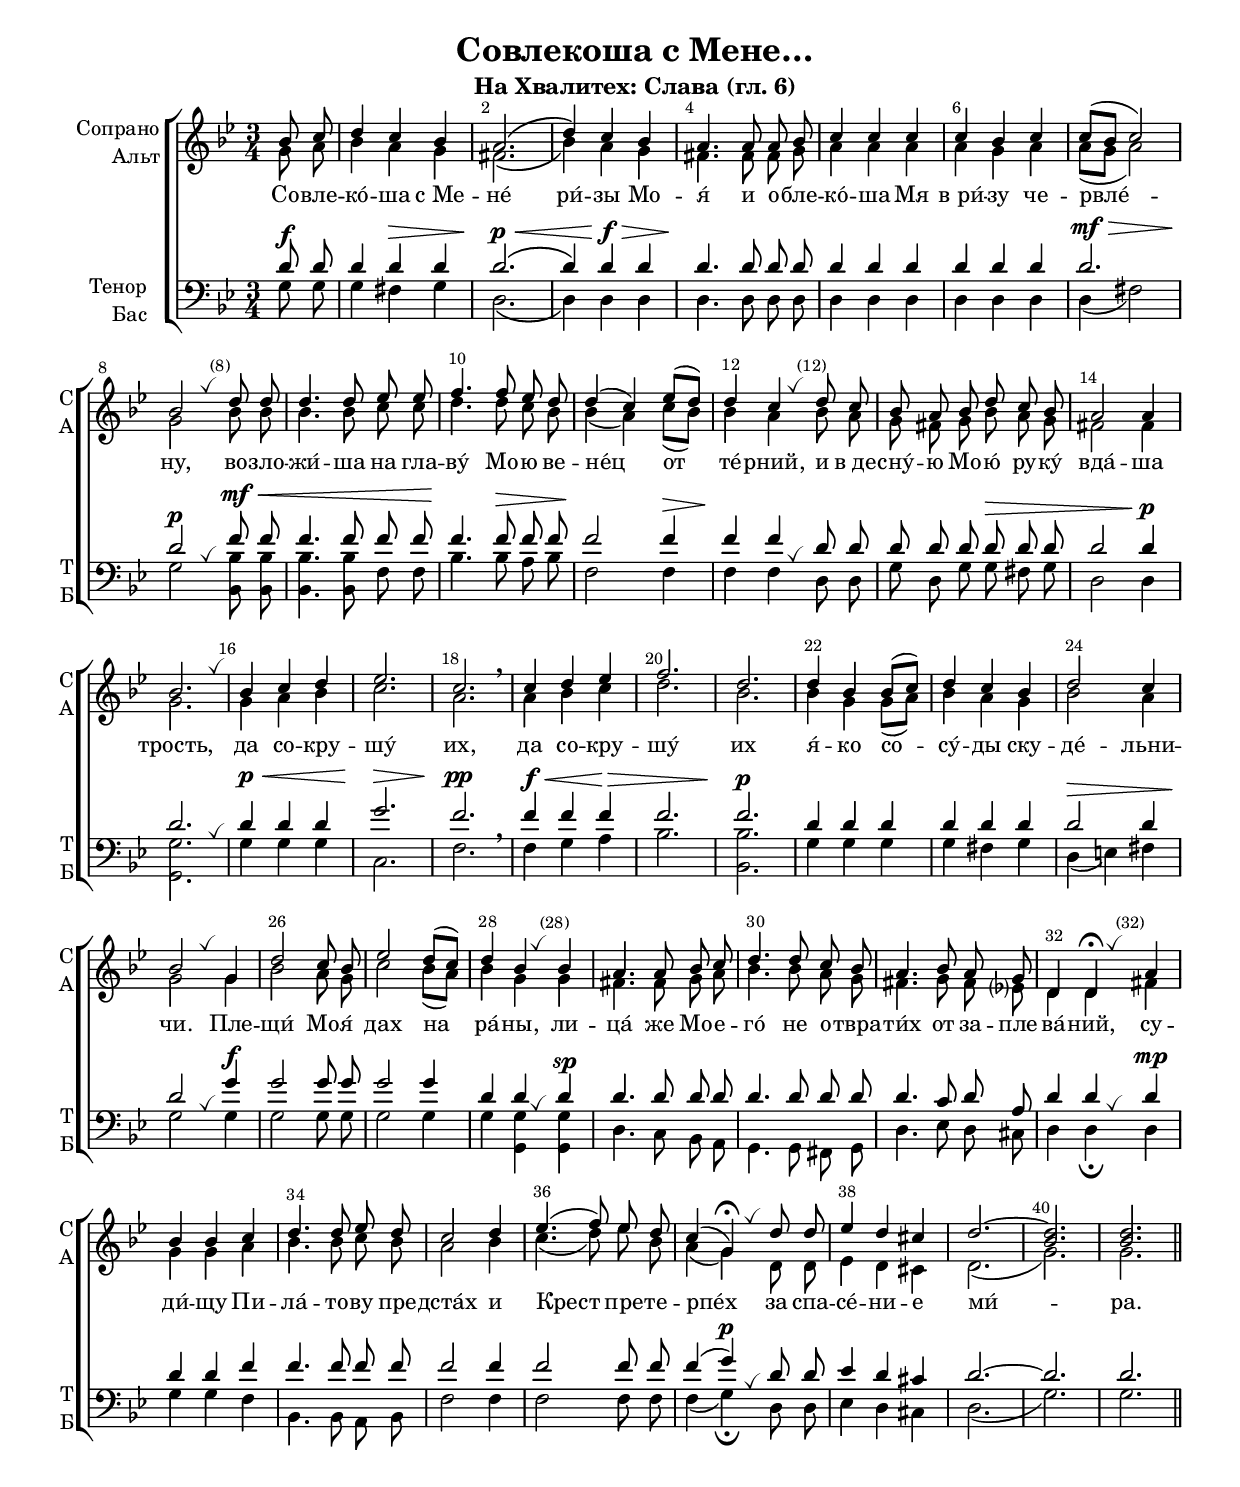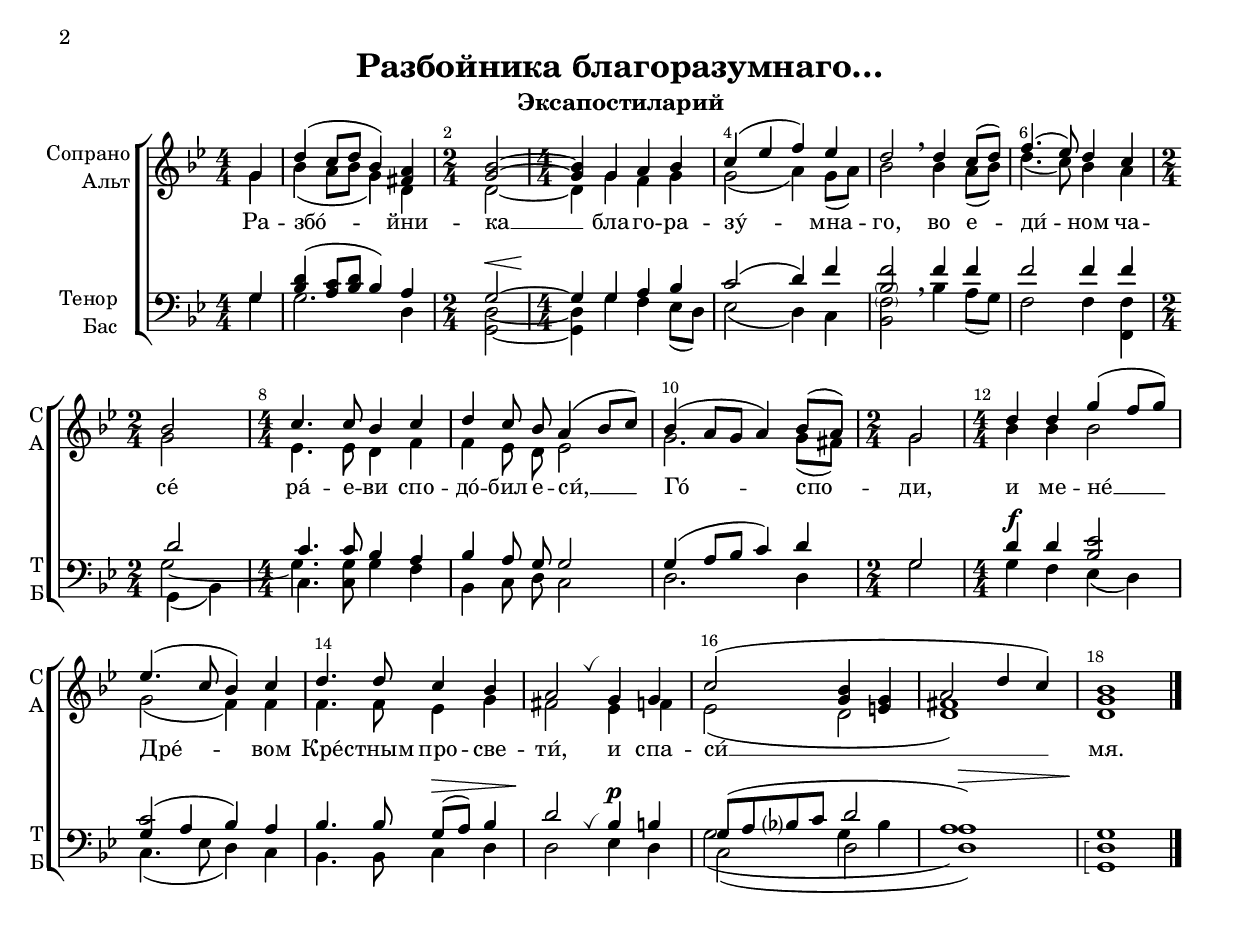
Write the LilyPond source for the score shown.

\version "2.18.2"

% закомментируйте строку ниже, чтобы получался pdf с навигацией
#(ly:set-option 'point-and-click #f)
#(ly:set-option 'midi-extension "mid")
#(set-default-paper-size "a4")
#(set-global-staff-size 18)

\header {
  title = "Совлекоша с Мене…"
  subtitle = "На Хвалитех: Слава (гл. 6)"
%  composer = "Composer"
  % Удалить строку версии LilyPond 
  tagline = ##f
}

abr = { \break }
abr = {}

pbr = { \pageBreak }
%pbr = {}

breathes = { \once \override BreathingSign.text = \markup { \musicglyph #"scripts.tickmark" } \breathe }

bort = {  % Динамика: вместо f, p пишем по-русски гр., т. и т.д.
  \override DynamicText.stencil = #(lambda (grob)(
                                                   grob-interpret-markup grob (                         
                                                                                let (( dyntxt (ly:grob-property grob 'text ) )  )
                                                                                ( set! dyntxt (cond
                                                                                               (( equal? dyntxt "f" ) "гр." ) 
                                                                                               (( equal? dyntxt "p" ) "т." )
                                                                                               )) #{ \markup \normal-text \italic $dyntxt #} )
                                                   )) }



melon = { \set melismaBusyProperties = #'() }
meloff = { \unset melismaBusyProperties }
solo = ^\markup\italic"Соло"
tutti =  ^\markup\italic"Все"

co = \cadenzaOn
cof = \cadenzaOff
cb = { \cadenzaOff \bar "||" }
cbr = { \bar "" }
cbar = { \cadenzaOff \bar "|" \cadenzaOn }
stemOff = { \hide Staff.Stem }
nat = { \once \hide Accidental }
%stemOn = { \unHideNotes Staff.Stem }

partiall = { \set Timing.measurePosition = #(ly:make-moment -1/4) }

global = {
  \key g \minor
  \numericTimeSignature
  \autoBeamOff
  \override Score.BarNumber.break-visibility = #end-of-line-invisible
  \override Score.BarNumber.X-offset = #1
  \override Score.BarNumber.self-alignment-X = #LEFT
  \set Score.barNumberVisibility = #(every-nth-bar-number-visible 2)
}

sopvoice = \relative c'' {
  \global
  \time 3/4
  \dynamicUp
  \autoBeamOff
  \partial 4 bes8 c |
  d4 c bes |
  a2.\( |
  d4\) c bes |
  a4. a8 a bes |
  c4 c c |
  c bes c |
  c8[( bes] c2) | \abr
  
  bes2 \breathes \bar ""  d8 d |
  d4. d8 es es |
  f4. f8 es d |
  d4( c) es8[( d]) |
  d4 c \breathes \bar ""  d8 c |
  bes a bes d c bes | \abr
  
  a2 a4 |
  bes2. \breathes |
  bes4 c d |
  es2. |
  c \breathe |
  c4 d es |
  f2. |
  d2. | \abr
  
  
  d4 bes bes8[( c]) |
  d4 c bes |
  d2 c4 |
  bes2 \breathes g4 |
  d'2 c8 bes |
  es2 d8[( c]) |
  d4 bes \breathes \bar ""  bes | \abr
  
  a4. a8 bes c |
  d4. d8 c bes |
  a4. bes8 a g |
  d4 d\fermata \breathes \bar ""  a' |
  bes bes c | \abr
  
  d4. d8 es d |
  c2 d4 |
  es4.( f8) es d |
  c4( g)\fermata \breathes d'8 d |
  es4 d cis |
  d2.~ |
  <bes d> |
  q \bar "||"
}


altvoice = \relative c'' {
  \global
  \dynamicUp
  \autoBeamOff
  \partial 4 g8 a |
  bes4 a g |
  fis2.\( |
  bes4\) a g |
  fis4. fis8 fis g |
  a4 a a |
  a g a |
  a8[( g] a2) |
  
  g2 bes8 bes |
  bes4. bes8 c c |
  d4. d8 c bes |
  bes4( a) c8[( bes]) |
  bes4 a bes8 a |
  g fis g bes a g |
  
  fis2 fis4 |
  g2. |
  g4 a bes |
  c2. |
  a2. |
  a4 bes c |
  d2.|
  bes |
  
  bes4 g g8[( a]) |
  bes4 a g |
  bes2 a4 |
  g2 g4 |
  bes2 a8 g |
  c2 bes8[( a]) |
  bes4 g g |
  
  fis4. fis8 g a |
  bes4. bes8 a g |
  fis4. g8 fis es? |
  d4 d fis |
  g g a |
  
  bes4. bes8 c bes |
  a2 bes4 |
  c4.( d8) es bes |
  a4( g) d8 d |
  es4 d cis |
  d2.( |
  g) |
  g
}


tenorvoice = \relative c' {
  \global
  \dynamicUp
  \autoBeamOff
  \partial 4 d8\f d |
  d4 d\> d |
  d2.\p\<\( |
  d4\) d\f\> d |
  d4.\! d8 d d |
  d4 d d |
  d d d |
  d2.\mf\> |
  d2\p \breathes f8\mf\< f |
  f4. f8 f f |
  f4.\! f8\> f f |
  f2\! f4\> |
  f\! f \breathes d8 d |
  d d d d\> d d |
  
  d2 d4\p d2. \breathes
  d4\p\< d d |
  g2.\> |
  f2.\pp \breathe |
  f4\f\< f f\> |
  f2. |
  f2.\p |
  
  d4 d d |
  d d d |
  d2\> d4 |
  d2\! \breathes g4\f |
  g2 g8 g |
  g2 g4 |
  d4 d\breathes d\sp |
  
  d4. d8 d d |
  d4. d8 d d |
  d4. c8 d a |
  d4 d \breathes d\mp |  
  d d f |
  
  f4. f8 f f |
  f2 f4 |
  f2 f8 f |
  f4( g\p) \breathes d8 d |
  es4 d cis |
  d2.~ |
  d |
  d
}


bassvoice = \relative c' {
  \global
  \dynamicUp
  \autoBeamOff
  \partial 4 g8 g |
  g4 fis g |
  d2.\( |
  d4\) d d |
  d4. d8 d d |
  d4 d d |
  d d d |
  d( fis2) |
  
  g2 <bes bes,>8 q |
  q4. q8 f f |
  bes4. bes8 a bes |
  f2 f4 |
  f f d8 d |
  g d g g fis g |
  
  d2 d4 |
  <g g,>2. |
  g4 g g |
  c,2. |
  f |
  f4 g a |
  bes2. |
  <bes bes,> |
  
  g4 g g |
  g fis g |
  d( e) fis |
  g2 g4 |
  g2 g8 g |
  g2 g4 |
  g <g g,> q |
  d4. c8 bes a |
  g4. g8 fis g |
  d'4. es8 d cis |
  d4 d\fermata d |
  g g f |
  
  bes,4. bes8 a bes |
  f'2 f4 |
  f2 f8 f |
  f4( g)\fermata d8 d |
  es4 d cis |
  d2.( |
  g) |
  g
  
}

lyricscore = \lyricmode {
  Со -- вле -- ко́  -- ша с_Ме -- не́ ри́ -- зы Мо -- я́ и о -- бле -- ко́ -- ша Мя в_ри́ -- зу че -- рвле́ --
  ну, во -- зло -- жи́ -- ша на гла -- ву́ Мо -- ю ве -- не́ц от те́ -- рний, и в_де -- сну́ -- ю Мо -- ю́ ру -- ку́
  вда́ -- ша трость, да со -- кру -- шу́ их, да со -- кру -- шу́ их
  я́ -- ко со -- су́ -- ды ску -- де́ -- льни -- чи.
  
  Пле -- щи́ Мо -- я́ дах на ра́ -- ны, ли --
  ца́ же Мо -- е -- го́ не о -- твра -- ти́х от за -- пле -- ва́ -- ний, су -- ди́ -- щу Пи --
  ла́ -- то -- ву пре -- дста́х и Крест пре -- те -- рпе́х за спа -- се́ -- ни -- е ми́ -- ра.
}

%abr = {\break}

sopvoicer = \relative c'' {
  \global
  \time 4/4
  \dynamicUp
  \autoBeamOff
  \partial 4 g4 |
  d'( c8[ d] bes4) <a fis> |
  \time 2/4 <bes g>2~ |
  \time 4/4 q4 g a bes |
  c( es f) es |
  d2 \breathe d4 c8[( d]) | \abr 
  
  f4.( es8) d4 c |
  \time 2/4 bes2 |
  \time 4/4 c4. c8 bes4 c |
  d4 c8 bes a4( bes8[ c]) | \abr
  
  bes4( a8[ g] a4) bes8[( a]) |
  \time 2/4 g2 |
  \time 4/4 d'4 d g( f8[ g]) |
  es4.( c8 bes4) c |
  d4. d8 c4 bes | \abr
  
  a2 \breathes g4 g |
  c2( <bes g>4 <g e> |
  a2 d4 c) |
  <bes g>1 \bar "|."
}


altvoicer = \relative c'' {
  \global
  \dynamicUp
  \autoBeamOff
  \partial 4 g4 |
  bes4( a8[ bes] g4) d |
  d2~ |
  d4 g f g |
  g2( a4) g8[( a]) |
  bes2 bes4 a8[( bes]) 
  
  d4.( c8) bes4 a |
  g2 |
  es4. es8 d4 f |
  f es8 d es2 |
  
  g2. g8[( fis]) |
  g2 |
  bes4 bes bes2 |
  g( f4) f |
  f4. f8 es4 g |
  
  fis2 es4 f |
  es2( d |
  <d fis>1) |
  d
}


tenorvoicer = \relative c' {
  \global
  \dynamicUp
  \autoBeamOff
  \partial 4  g4 |
  <bes d>4( <a c>8[ <bes d>] bes4) a |
  g2~\< |
  g4\! g a bes |
  c2( d4) f |
  <f \parenthesize bes,>2 \breathe f4 f |
  
  f2 f4 f |
  d2 |
  c4. c8 bes4 a |
  bes a8 g g2 |
  
  g4( a8[ bes] c4) d |
  g,2 |
  d'4\f d <es bes>2 |
  << c2( { \voiceThree g4 a } >> bes4) a |
  bes4. bes8 g8[(\> a]) bes4 |
  
  d2\! \breathes bes4\p b |
  g8[( a bes? c] d2 |
  a1)\> |
  g\!
}


bassvoicer = \relative c' {
  \global
  \dynamicUp
  \autoBeamOff
  \partial 4 g4 |
  g2. d4 |
  <d g,>2~ |
  q4 g f es8[( d]) |
  es2( d4) c |
  <bes \parenthesize f'>2  bes'4 a8[( g]) |
  f2 f4 <f f,> |
  << { g,( bes) c4. } \new Voice { \voiceFour g'2~ g4. } >> <g c,>8 g4 f |
  bes, c8 d c2 |
  
  d2. d4 |
  g2 |
  g4 f es( d) |
  c4.( es8 d4) c |
  bes4. bes8 c4 d |
  
  d2 es4 d |
  << { c2( d d1) } \new Voice { \voiceFour g2( g4 bes a1) } >>
  \arpeggioBracket <d, g,>1\arpeggio
  
}

lyricscorer = \lyricmode {
  Ра -- збо́ -- йни -- ка __ бла -- го -- ра -- зу́ -- мна -- го, во е -- 
  ди́ -- ном ча -- се́ ра́ -- е -- ви спо -- до́ -- бил е -- си́, __
  Го́ -- спо -- ди, и ме -- не́ __ Дре́ -- вом Кре́ -- стным про -- све --
  ти́, и спа -- си́ __ мя.
}


\bookpart {
  \paper {
    top-margin = 15
    left-margin = 15
    right-margin = 10
    bottom-margin = 15
    indent = 15
    ragged-bottom = ##f
  }
  \score {
    %  \transpose c bes {
    \new ChoirStaff <<
      \new Staff = "upstaff" \with {
        instrumentName = \markup { \right-column { "Сопрано" "Альт"  } }
        shortInstrumentName = \markup { \right-column { "С" "А"  } }
        midiInstrument = "voice oohs"
      } <<
        \new Voice = "soprano" { \voiceOne \sopvoice }
        \new Voice  = "alto" { \voiceTwo \altvoice }
      >> 
      
      \new Lyrics \lyricsto "soprano" { \lyricscore }
      
      \new Staff = "downstaff" \with {
        instrumentName = \markup { \right-column { "Тенор" "Бас" } }
        shortInstrumentName = \markup { \right-column { "Т" "Б" } }
        midiInstrument = "voice oohs"
      } <<
        \new Voice = "tenor" { \voiceOne \clef bass \tenorvoice }
        \new Voice = "bass" { \voiceTwo \bassvoice }
      >>
    >>
    %  }  % transposeµ
    \layout { 
      \context {
        \Score
      }
      \context {
        \Staff
        %  \RemoveEmptyStaves
        %  \override VerticalAxisGroup.remove-first = ##t
      }
      %Metronome_mark_engraver
    }
    \midi {
      \tempo 4=90
    }
  }
}

\bookpart {
  
  \header {
  title = "Разбойника благоразумнаго…"
  subtitle = "Эксапостиларий"
%  composer = "Composer"
  % Удалить строку версии LilyPond 
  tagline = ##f
}

    \score {
    %  \transpose c bes {
    \new ChoirStaff <<
      \new Staff = "upstaff" \with {
        instrumentName = \markup { \right-column { "Сопрано" "Альт"  } }
        shortInstrumentName = \markup { \right-column { "С" "А"  } }
        midiInstrument = "voice oohs"
      } <<
        \new Voice = "soprano" { \voiceOne \sopvoicer }
        \new Voice  = "alto" { \voiceTwo \altvoicer }
      >> 
      
      \new Lyrics \lyricsto "soprano" { \lyricscorer }
      
      \new Staff = "downstaff" \with {
        instrumentName = \markup { \right-column { "Тенор" "Бас" } }
        shortInstrumentName = \markup { \right-column { "Т" "Б" } }
        midiInstrument = "voice oohs"
      } <<
        \new Voice = "tenor" { \voiceOne \clef bass \tenorvoicer }
        \new Voice = "bass" { \voiceTwo \bassvoicer }
      >>
    >>
    %  }  % transposeµ
    \layout { 
      \context {
        \Score
      }
      \context {
        \Staff
        %  \RemoveEmptyStaves
        %  \override VerticalAxisGroup.remove-first = ##t
      }
      %Metronome_mark_engraver
    }
    \midi {
      \tempo 4=90
    }
  }
}
